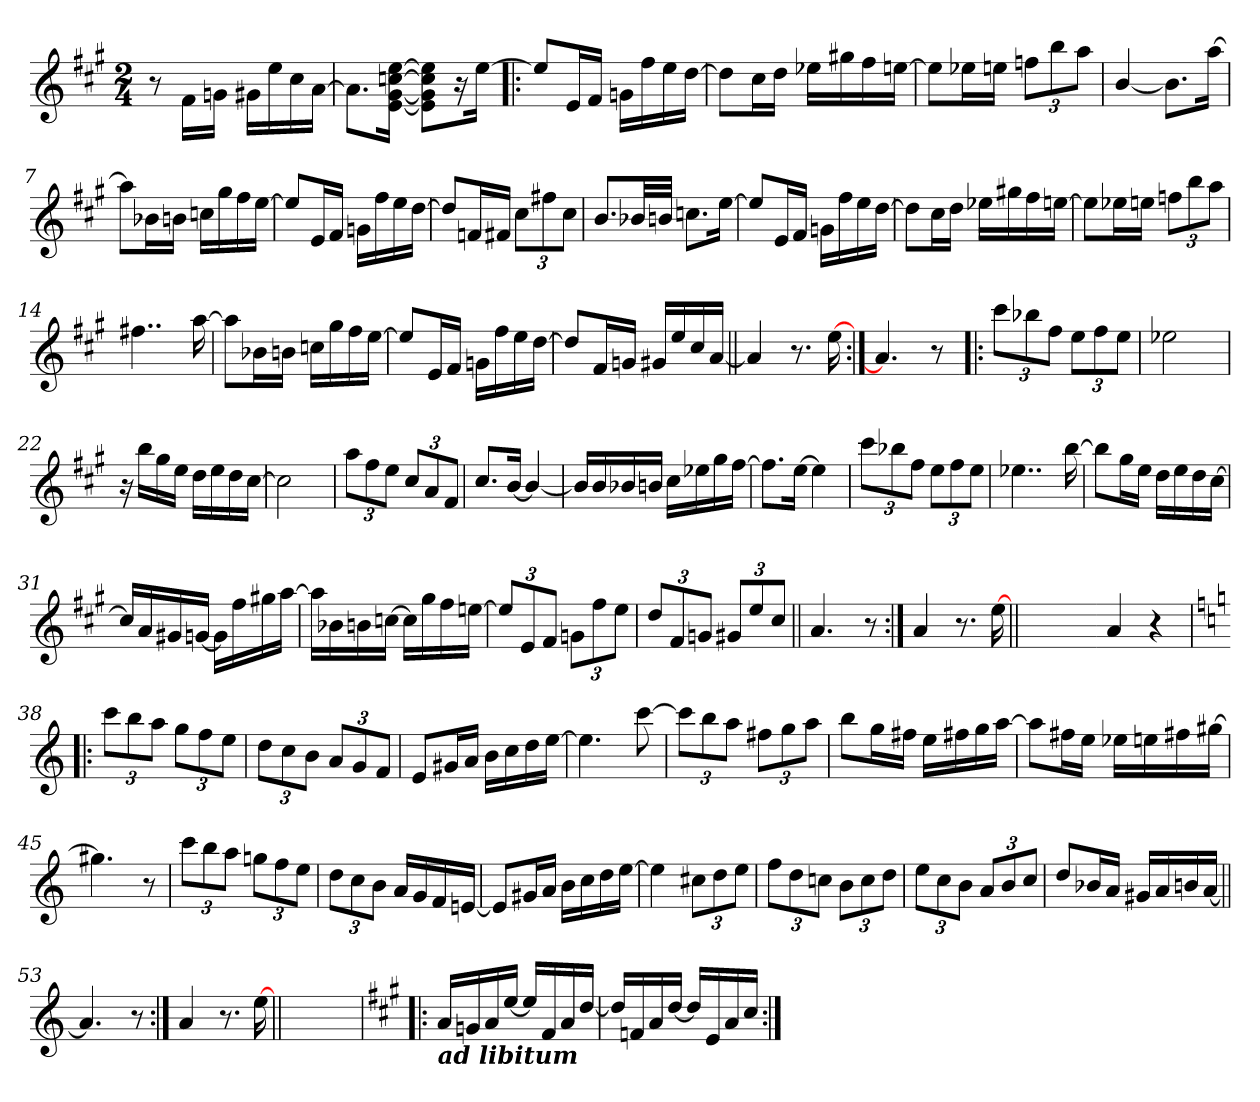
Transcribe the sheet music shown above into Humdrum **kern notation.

**kern
*part1
*staff1
*clefG2
*k[f#c#g#]
*A:
*M2/4
=1
8r
16f#\LL
16gn\JJ
16g#X\LL
16ee\
16cc#\
[16a\JJ
=2
8.a\L]
[16e\ [16g#\ [16ccn\ [16ee\Jk
8e\] 8g#\] 8cc\] 8ee\]L
16r
[16ee\Jk
=3!|:
8ee/L]
16e/L
16f#/JJ
16gn\LL
16ff#\
16ee\
[16dd\JJ
=4
8dd\L]
16cc#\L
16dd\JJ
16ee-X\LL
16gg#X\
16ff#\
[16een\JJ
!!LO:LB:g=z
=5
8ee\L]
16ee-X\L
16een\JJ
12ffn\L
12bb\
12aa\J
=6
[4b/
8.b\L]
[16aa\Jk
=7
8aa\L]
16b-X\L
16bn\JJ
16ccn\LL
16gg#\
16ff#\
[16ee\JJ
=8
8ee/L]
16e/L
16f#/JJ
16gn\LL
16ff#\
16ee\
[16dd\JJ
!!LO:LB:g=z
=9
8dd/L]
16fn/L
16f#X/JJ
12cc#\L
12ff#X\
12cc#\J
=10
8.b/L
32b-X/LL
32bn/JJJ
8.ccn\L
[16ee\Jk
=11
8ee/L]
16e/L
16f#/JJ
16gn\LL
16ff#\
16ee\
[16dd\JJ
=12
8dd\L]
16cc#\L
16dd\JJ
16ee-X\LL
16gg#X\
16ff#\
[16een\JJ
!!LO:LB:g=z
=13
8ee\L]
16ee-X\L
16een\JJ
12ffn\L
12bb\
12aa\J
=14
4..ff#X\
[16aa\
=15
8aa\L]
16b-X\L
16bn\JJ
16ccn\LL
16gg#\
16ff#\
[16ee\JJ
=16
8ee/L]
16e/L
16f#/JJ
16gn\LL
16ff#\
16ee\
[16dd\JJ
!!LO:LB:g=z
=17
8dd/L]
16f#/L
16gn/JJ
16g#X/LL
16ee/
16cc#/
[16a/JJ
=18||
4a/]
8.r
[16ee\
=19:|!
4.a/]
8r
=20!|:
12ccc#\L
12bb-X\
12ff#\J
12ee\L
12ff#\
12ee\J
!!LO:LB:g=z
=21
2ee-X\
=22
16r
16bb\LL
16gg#\
16ee\JJ
16dd\LL
16ee\
16dd\
[16cc#\JJ
=23
2cc#\]
=24
12aa\L
12ff#\
12ee\J
12cc#/L
12a/
12f#/J
=25
8.cc#/L
[16b/Jk
4b/_
!!LO:LB:g=z
=26
16b/LL]
16b/
16b-X/
16bn/JJ
16cc#\LL
16ee-X\
16gg#\
[16ff#\JJ
=27
8.ff#\L]
[16ee\Jk
4ee\]
=28
12ccc#\L
12bb-X\
12ff#\J
12ee\L
12ff#\
12ee\J
=29
4..ee-X\
[16bb\
!!LO:LB:g=z
=30
8bb\L]
16gg#\L
16ee\JJ
16dd\LL
16ee\
16dd\
[16cc#\JJ
=31
16cc#/LL]
16a/
16g#X/
[16gn/JJ
16g\LL]
16ff#\
16gg#X\
[16aa\JJ
=32
16aa\LL]
16b-X\
16bn\
[16ccn\JJ
16ccn\LL]
16gg#\
16ff#\
[16een\JJ
=33
12ee/L]
12e/
12f#/J
12gn\L
12ff#\
12ee\J
!!LO:LB:g=z
=34
12dd/L
12f#/
12gn/J
12g#X/L
12ee/
12cc#/J
=35||
4.a/
8r
=36:|!
4a/
8.r
[16ee\
=36X361||
2ryy
!!LO:PB:g=z
=37-
4a/
4r
=38!|:
*k[]
*C:
12ccc\L
12bb\
12aa\J
12gg\L
12ff\
12ee\J
=39
12dd\L
12cc\
12b\J
12a/L
12g/
12f/J
=40
8e/L
16g#X/L
16a/JJ
16b\LL
16cc\
16dd\
[16ee\JJ
=41
4.ee\]
[8ccc\
!!LO:LB:g=z
=42
12ccc\L]
12bb\
12aa\J
12ff#X\L
12gg\
12aa\J
=43
8bb\L
16gg\L
16ff#X\JJ
16ee\LL
16ff#X\
16gg\
[16aa\JJ
=44
8aa\L]
16ff#X\L
16ee\JJ
16ee-X\LL
16een\
16ff#X\
[16gg#X\JJ
=45
4.gg#X\]
8r
!!LO:LB:g=z
=46
12ccc\L
12bb\
12aa\J
12ggn\L
12ff\
12ee\J
=47
12dd\L
12cc\
12b\J
16a/LL
16g/
16f/
[16en/JJ
=48
8e/L]
16g#X/L
16a/JJ
16b\LL
16cc\
16dd\
[16ee\JJ
=49
4ee\]
12cc#X\L
12dd\
12ee\J
!!LO:LB:g=z
=50
12ff\L
12dd\
12ccn\J
12b\L
12cc\
12dd\J
=51
12ee\L
12cc\
12b\J
12a/L
12b/
12cc/J
=52
8dd/L
16b-X/L
16a/JJ
16g#X/LL
16a/
16bn/
[16a/JJ
=53||
4.a/]
8r
!!LO:LB:g=z
=54:|!
4a/
8.r
[16ee\
=54X542||
2ryy
=55!|:
*k[f#c#g#]
*A:
!LO:TX:b:Bi:t=ad libitum
16a/LL
16gn/
16a/
[16ee/JJ
16ee/LL]
16f#/
16a/
[16dd/JJ
=56
16dd/LL]
16fn/
16a/
[16dd/JJ
16dd/LL]
16e/
16a/
16cc#/JJ
=:|!
*-
